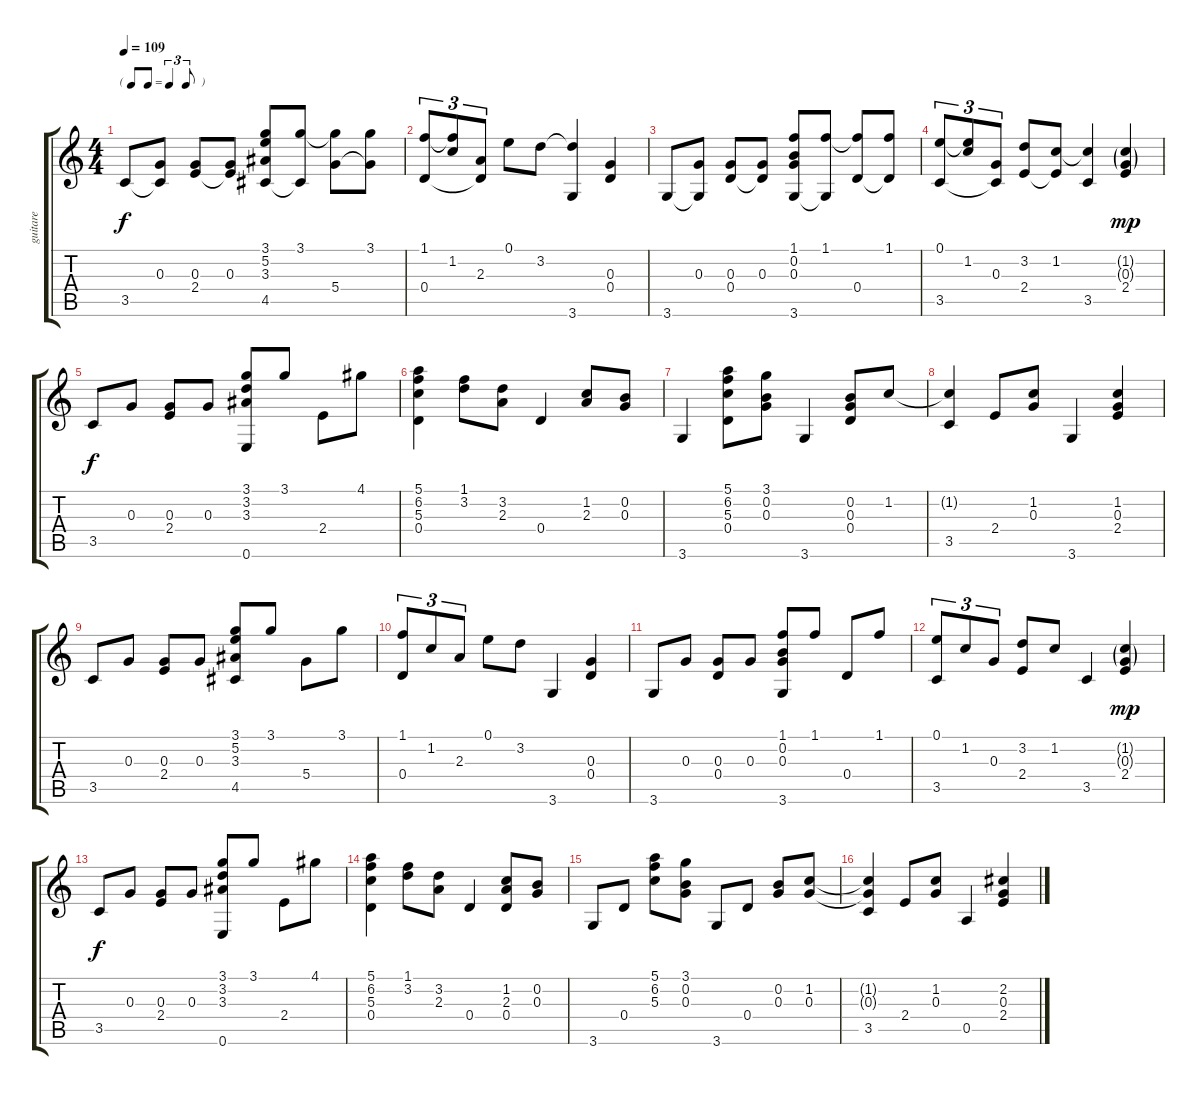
\track ("guitare" "guitare") {instrument acousticguitarnylon}
\staff {score tabs}
\tuning (E4 B3 G3 D3 A2 E2) {hide}
\ts (4 4)
\tf triplet8th
\tempo 109
\clef g2
\ks c
3.5.8{dy f instrument acousticguitarnylon} (0.3 3.5{t}).8 (0.3 2.4).8 (0.3 2.4{t}).8 (3.1 5.2 3.3 4.5).8 (3.1 4.5{t}).8 (3.1{t} 5.4).8 (3.1 5.4{t}).8 |
(1.1 0.4).8{tu (3 2)} (1.1{t} 1.2).8{tu (3 2)} (2.3 0.4{t}).8{tu (3 2)} 0.1.8 3.2.8 (3.2{t} 3.6).4 (0.3 0.4).4 |
3.6.8 (0.3 3.6{t}).8 (0.3 0.4).8 (0.3 0.4{t}).8 (1.1 0.2 0.3 3.6).8 (1.1 3.6{t}).8 (1.1{t} 0.4).8 (1.1 0.4{t}).8 |
(0.1 3.5).8{tu (3 2)} (0.1{t} 1.2).8{tu (3 2)} (0.3 3.5{t}).8{tu (3 2)} (3.2 2.4).8 (1.2 2.4{t}).8 (1.2{t} 3.5).4 (1.2{g} 0.3{g} 2.4).4{dy mp} |
3.5.8{dy f} 0.3.8 (0.3 2.4).8 0.3.8 (3.1 3.2 3.3 0.6).8 3.1.8 2.4.8 4.1.8 |
(5.1 6.2 5.3 0.4).4 (1.1 3.2).8 (3.2 2.3).8 0.4.4 (1.2 2.3).8 (0.2 0.3).8 |
3.6.4 (5.1 6.2 5.3 0.4).8 (3.1 0.2 0.3).8 3.6.4 (0.2 0.3 0.4).8 1.2.8 |
(1.2{t} 3.5).4 2.4.8 (1.2 0.3).8 3.6.4 (1.2 0.3 2.4).4 |
3.5.8 0.3.8 (0.3 2.4).8 0.3.8 (3.1 5.2 3.3 4.5).8 3.1.8 5.4.8 3.1.8 |
(1.1 0.4).8{tu (3 2)} 1.2.8{tu (3 2)} 2.3.8{tu (3 2)} 0.1.8 3.2.8 3.6.4 (0.3 0.4).4 |
3.6.8 0.3.8 (0.3 0.4).8 0.3.8 (1.1 0.2 0.3 3.6).8 1.1.8 0.4.8 1.1.8 |
(0.1 3.5).8{tu (3 2)} 1.2.8{tu (3 2)} 0.3.8{tu (3 2)} (3.2 2.4).8 1.2.8 3.5.4 (1.2{g} 0.3{g} 2.4).4{dy mp} |
3.5.8{dy f} 0.3.8 (0.3 2.4).8 0.3.8 (3.1 3.2 3.3 0.6).8 3.1.8 2.4.8 4.1.8 |
(5.1 6.2 5.3 0.4).4 (1.1 3.2).8 (3.2 2.3).8 0.4.4 (1.2 2.3 0.4).8 (0.2 0.3).8 |
3.6.8 0.4.8 (5.1 6.2 5.3).8 (3.1 0.2 0.3).8 3.6.8 0.4.8 (0.2 0.3).8 (1.2 0.3).8 |
(1.2{t} 0.3{t} 3.5).4 2.4.8 (1.2 0.3).8 0.5.4 (2.2 0.3 2.4).4
